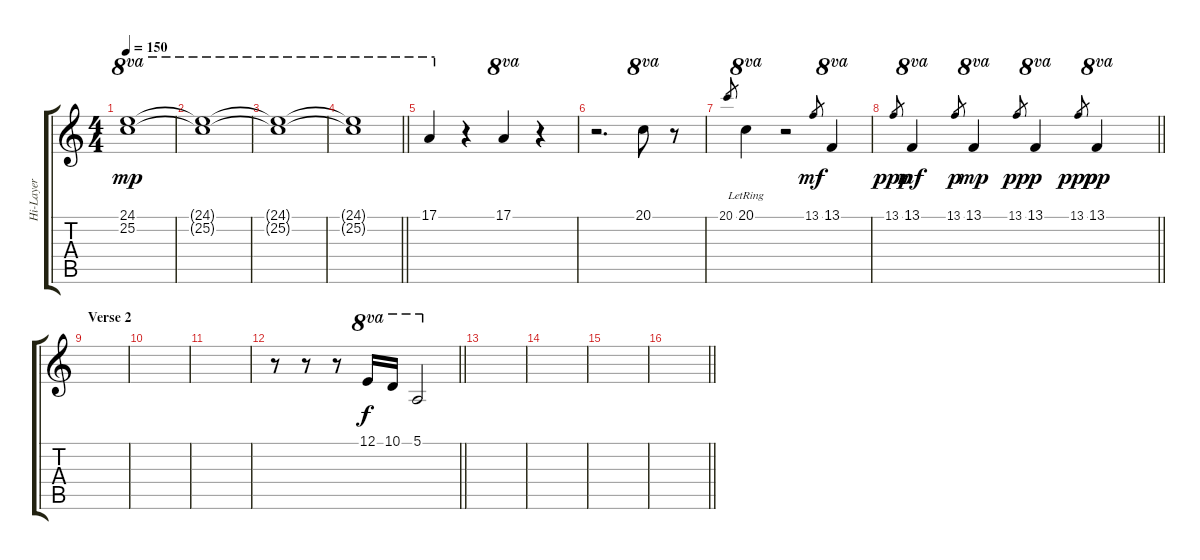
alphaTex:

\track ("Hi-Layer" "Hi-Layer") {instrument synthstrings1}
\staff {score tabs}
\tuning (E4 B3 G3 D3 A2 E2) {hide}
\ts (4 4)
\tempo 150
\clef g2
\ks c
(24.1 25.2).1{ot 8va dy mp} |
(24.1{t} 25.2{t}).1{ot 8va} |
(24.1{t} 25.2{t}).1{ot 8va} |
\barLineRight lightlight
(24.1{t} 25.2{t}).1{ot 8va} |
\section ("" "")
17.1.4{ot 8va volume 8 instrument synthstrings1} r.4 17.1.4{ot 8va} r.4 |
r.2{d} 20.1.8{ot 8va} r.8 |
20.1.8{gr} 20.1{lr}.4{ot 8va balance 5} r.2 13.1.8{gr dy mf} 13.1.4{ot 8va} |
\barLineRight lightlight
13.1.8{gr dy ppp} 13.1.4{ot 8va dy mf balance 0} 13.1.8{gr dy p} 13.1.4{ot 8va dy mp} 13.1.8{gr dy pp} 13.1.4{ot 8va dy p} 13.1.8{gr dy ppp} 13.1.4{ot 8va dy pp} |
\section ("" "Verse 2")
|
|
|
\barLineRight lightlight
r.8 r.8 r.8 12.1.16{ot 8va dy f instrument stringensemble1} 10.1.16{ot 8va} 5.1.2{ot 8va} |
|
|
|
\barLineRight lightlight
